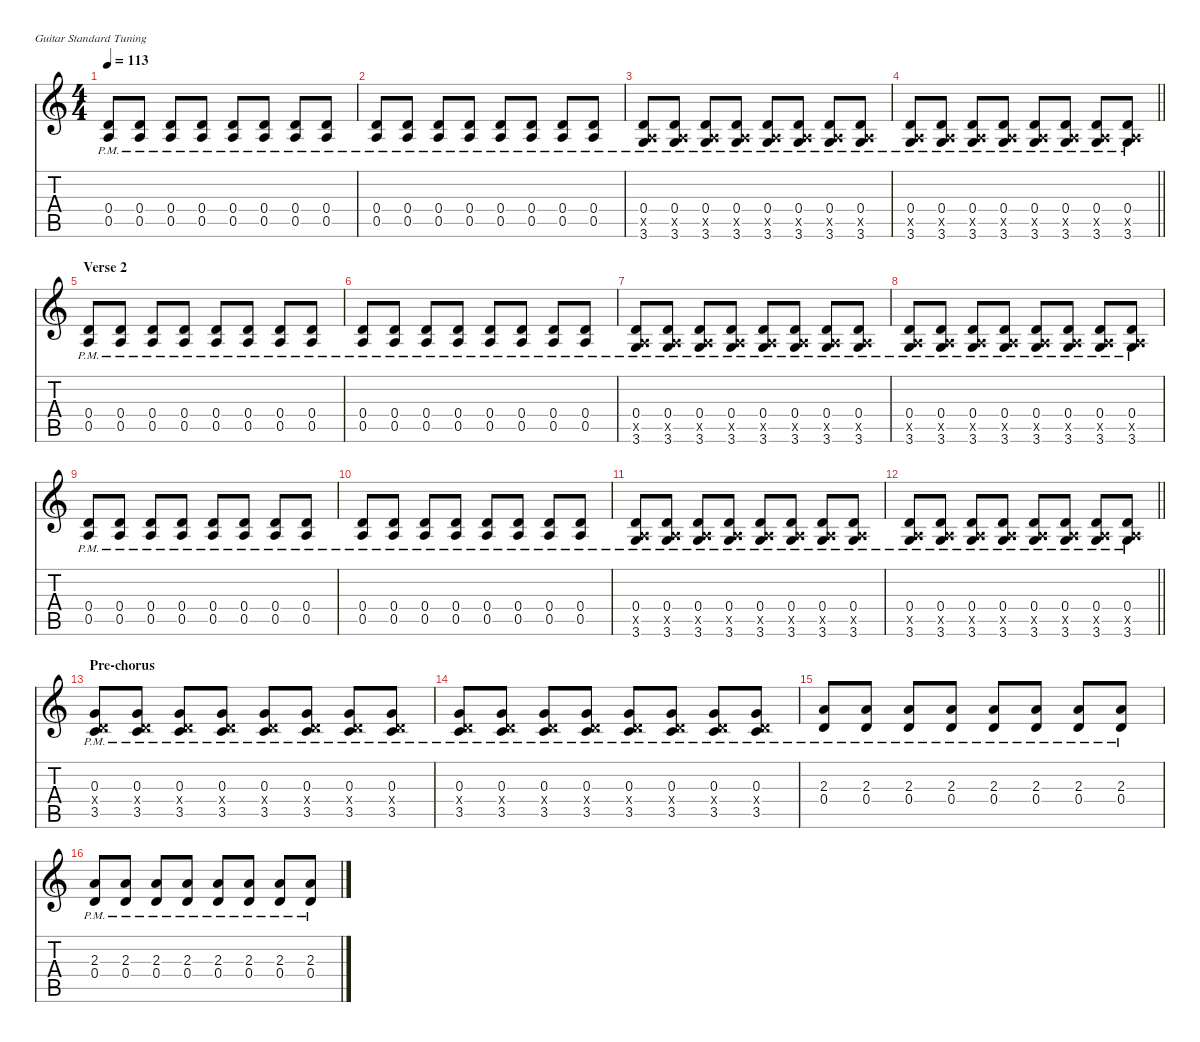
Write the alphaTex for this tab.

\defaultSystemsLayout 4
\hideDynamics
\bracketExtendMode nobrackets
\singleTrackTrackNamePolicy hidden
\multiTrackTrackNamePolicy hidden
\firstSystemTrackNameMode fullname
\firstSystemTrackNameOrientation horizontal
\otherSystemsTrackNameOrientation horizontal
\track ("Guitar (rythm clean)" "el.guit.") {instrument electricguitarclean}
\staff {score tabs}
\tuning (E4 B3 G3 D3 A2 E2)
\ts (4 4)
\tempo 113
\clef g2
\ks c
(0.4{pm} 0.5{pm}).8{dy mf beam Up} (0.4{pm} 0.5{pm}).8{dy mp beam Up} (0.4{pm} 0.5{pm}).8{beam Up} (0.4{pm} 0.5{pm}).8{beam Up} (0.4{pm} 0.5{pm}).8{beam Up} (0.4{pm} 0.5{pm}).8{beam Up} (0.4{pm} 0.5{pm}).8{beam Up} (0.4{pm} 0.5{pm}).8{beam Up} |
(0.4{pm} 0.5{pm}).8{dy mf beam Up} (0.4{pm} 0.5{pm}).8{dy mp beam Up} (0.4{pm} 0.5{pm}).8{beam Up} (0.4{pm} 0.5{pm}).8{beam Up} (0.4{pm} 0.5{pm}).8{beam Up} (0.4{pm} 0.5{pm}).8{beam Up} (0.4{pm} 0.5{pm}).8{beam Up} (0.4{pm} 0.5{pm}).8{beam Up} |
(0.4{pm} 0.5{x} 3.6{pm}).8{beam Up} (0.4{pm} 0.5{x} 3.6{pm}).8{beam Up} (0.4{pm} 0.5{x} 3.6{pm}).8{beam Up} (0.4{pm} 0.5{x} 3.6{pm}).8{beam Up} (0.4{pm} 0.5{x} 3.6{pm}).8{beam Up} (0.4{pm} 0.5{x} 3.6{pm}).8{beam Up} (0.4{pm} 0.5{x} 3.6{pm}).8{beam Up} (0.4{pm} 0.5{x} 3.6{pm}).8{beam Up} |
\barLineRight lightlight
(0.4{pm} 0.5{x} 3.6{pm}).8{beam Up} (0.4{pm} 0.5{x} 3.6{pm}).8{beam Up} (0.4{pm} 0.5{x} 3.6{pm}).8{beam Up} (0.4{pm} 0.5{x} 3.6{pm}).8{beam Up} (0.4{pm} 0.5{x} 3.6{pm}).8{beam Up} (0.4{pm} 0.5{x} 3.6{pm}).8{beam Up} (0.4{pm} 0.5{x} 3.6{pm}).8{beam Up} (0.4{pm} 0.5{x} 3.6{pm}).8{beam Up} |
\section ("" "Verse 2")
(0.4{pm} 0.5{pm}).8{dy mf beam Up} (0.4{pm} 0.5{pm}).8{dy mp beam Up} (0.4{pm} 0.5{pm}).8{beam Up} (0.4{pm} 0.5{pm}).8{beam Up} (0.4{pm} 0.5{pm}).8{beam Up} (0.4{pm} 0.5{pm}).8{beam Up} (0.4{pm} 0.5{pm}).8{beam Up} (0.4{pm} 0.5{pm}).8{beam Up} |
(0.4{pm} 0.5{pm}).8{dy mf beam Up} (0.4{pm} 0.5{pm}).8{dy mp beam Up} (0.4{pm} 0.5{pm}).8{beam Up} (0.4{pm} 0.5{pm}).8{beam Up} (0.4{pm} 0.5{pm}).8{beam Up} (0.4{pm} 0.5{pm}).8{beam Up} (0.4{pm} 0.5{pm}).8{beam Up} (0.4{pm} 0.5{pm}).8{beam Up} |
(0.4{pm} 0.5{x} 3.6{pm}).8{beam Up} (0.4{pm} 0.5{x} 3.6{pm}).8{beam Up} (0.4{pm} 0.5{x} 3.6{pm}).8{beam Up} (0.4{pm} 0.5{x} 3.6{pm}).8{beam Up} (0.4{pm} 0.5{x} 3.6{pm}).8{beam Up} (0.4{pm} 0.5{x} 3.6{pm}).8{beam Up} (0.4{pm} 0.5{x} 3.6{pm}).8{beam Up} (0.4{pm} 0.5{x} 3.6{pm}).8{beam Up} |
(0.4{pm} 0.5{x} 3.6{pm}).8{beam Up} (0.4{pm} 0.5{x} 3.6{pm}).8{beam Up} (0.4{pm} 0.5{x} 3.6{pm}).8{beam Up} (0.4{pm} 0.5{x} 3.6{pm}).8{beam Up} (0.4{pm} 0.5{x} 3.6{pm}).8{beam Up} (0.4{pm} 0.5{x} 3.6{pm}).8{beam Up} (0.4{pm} 0.5{x} 3.6{pm}).8{beam Up} (0.4{pm} 0.5{x} 3.6{pm}).8{beam Up} |
(0.4{pm} 0.5{pm}).8{dy mf beam Up} (0.4{pm} 0.5{pm}).8{dy mp beam Up} (0.4{pm} 0.5{pm}).8{beam Up} (0.4{pm} 0.5{pm}).8{beam Up} (0.4{pm} 0.5{pm}).8{beam Up} (0.4{pm} 0.5{pm}).8{beam Up} (0.4{pm} 0.5{pm}).8{beam Up} (0.4{pm} 0.5{pm}).8{beam Up} |
(0.4{pm} 0.5{pm}).8{dy mf beam Up} (0.4{pm} 0.5{pm}).8{dy mp beam Up} (0.4{pm} 0.5{pm}).8{beam Up} (0.4{pm} 0.5{pm}).8{beam Up} (0.4{pm} 0.5{pm}).8{beam Up} (0.4{pm} 0.5{pm}).8{beam Up} (0.4{pm} 0.5{pm}).8{beam Up} (0.4{pm} 0.5{pm}).8{beam Up} |
(0.4{pm} 0.5{x} 3.6{pm}).8{beam Up} (0.4{pm} 0.5{x} 3.6{pm}).8{beam Up} (0.4{pm} 0.5{x} 3.6{pm}).8{beam Up} (0.4{pm} 0.5{x} 3.6{pm}).8{beam Up} (0.4{pm} 0.5{x} 3.6{pm}).8{beam Up} (0.4{pm} 0.5{x} 3.6{pm}).8{beam Up} (0.4{pm} 0.5{x} 3.6{pm}).8{beam Up} (0.4{pm} 0.5{x} 3.6{pm}).8{beam Up} |
\barLineRight lightlight
(0.4{pm} 0.5{x} 3.6{pm}).8{beam Up} (0.4{pm} 0.5{x} 3.6{pm}).8{beam Up} (0.4{pm} 0.5{x} 3.6{pm}).8{beam Up} (0.4{pm} 0.5{x} 3.6{pm}).8{beam Up} (0.4{pm} 0.5{x} 3.6{pm}).8{beam Up} (0.4{pm} 0.5{x} 3.6{pm}).8{beam Up} (0.4{pm} 0.5{x} 3.6{pm}).8{beam Up} (0.4{pm} 0.5{x} 3.6{pm}).8{beam Up} |
\section ("" "Pre-chorus")
(0.3{pm} 0.4{x} 3.5{pm}).8{dy mf beam Up} (0.3{pm} 0.4{x} 3.5{pm}).8{beam Up} (0.3{pm} 0.4{x} 3.5{pm}).8{beam Up} (0.3{pm} 0.4{x} 3.5{pm}).8{beam Up} (0.3{pm} 0.4{x} 3.5{pm}).8{beam Up} (0.3{pm} 0.4{x} 3.5{pm}).8{beam Up} (0.3{pm} 0.4{x} 3.5{pm}).8{beam Up} (0.3{pm} 0.4{x} 3.5{pm}).8{beam Up} |
(0.3{pm} 0.4{x} 3.5{pm}).8{beam Up} (0.3{pm} 0.4{x} 3.5{pm}).8{beam Up} (0.3{pm} 0.4{x} 3.5{pm}).8{beam Up} (0.3{pm} 0.4{x} 3.5{pm}).8{beam Up} (0.3{pm} 0.4{x} 3.5{pm}).8{beam Up} (0.3{pm} 0.4{x} 3.5{pm}).8{beam Up} (0.3{pm} 0.4{x} 3.5{pm}).8{beam Up} (0.3{pm} 0.4{x} 3.5{pm}).8{beam Up} |
(2.3{pm} 0.4{pm}).8{beam Up} (2.3{pm} 0.4{pm}).8{beam Up} (2.3{pm} 0.4{pm}).8{beam Up} (2.3{pm} 0.4{pm}).8{beam Up} (2.3{pm} 0.4{pm}).8{beam Up} (2.3{pm} 0.4{pm}).8{beam Up} (2.3{pm} 0.4{pm}).8{beam Up} (2.3{pm} 0.4{pm}).8{beam Up} |
(2.3{pm} 0.4{pm}).8{beam Up} (2.3{pm} 0.4{pm}).8{beam Up} (2.3{pm} 0.4{pm}).8{beam Up} (2.3{pm} 0.4{pm}).8{beam Up} (2.3{pm} 0.4{pm}).8{beam Up} (2.3{pm} 0.4{pm}).8{beam Up} (2.3{pm} 0.4{pm}).8{beam Up} (2.3{pm} 0.4{pm}).8{beam Up}
